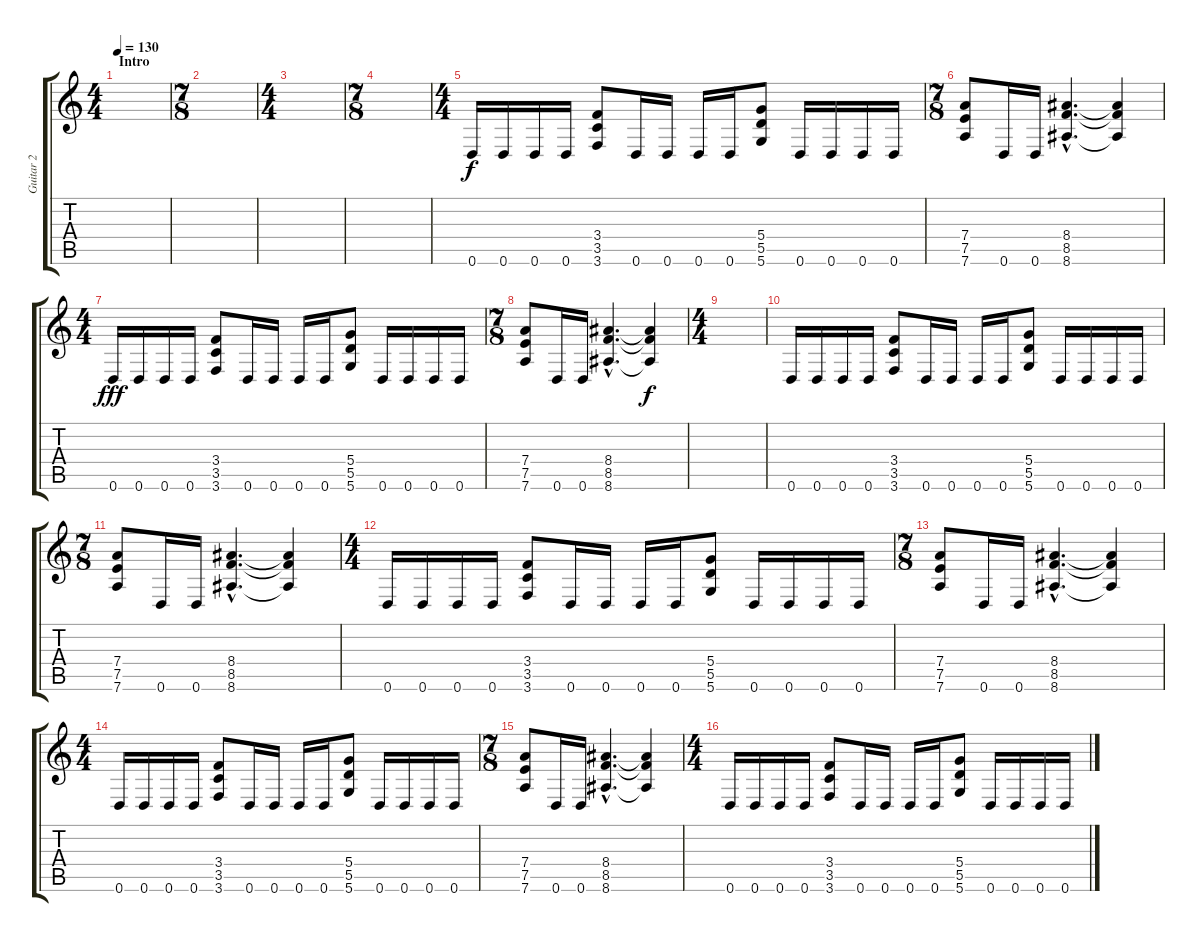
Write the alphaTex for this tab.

\track ("Guitar 2" "Guitar 2") {instrument overdrivenguitar}
\staff {score tabs}
\tuning (E4 B3 G3 D3 A2 D2) {hide}
\ts (4 4)
\section ("" "Intro")
\tempo 130
\clef g2
\ks c
|
\ts (7 8)
|
\ts (4 4)
|
\ts (7 8)
|
\ts (4 4)
0.6.16{balance 16} 0.6.16 0.6.16 0.6.16 (3.4 3.5 3.6).8 0.6.16 0.6.16 0.6.16 0.6.16 (5.4 5.5 5.6).8 0.6.16 0.6.16 0.6.16 0.6.16 |
\ts (7 8)
(7.4 7.5 7.6).8 0.6.16 0.6.16 (8.4{hac} 8.5{hac} 8.6{hac}).4{d} (8.4{t} 8.5{t} 8.6{t}).4{dy f} |
\ts (4 4)
0.6.16{dy fff} 0.6.16 0.6.16 0.6.16 (3.4 3.5 3.6).8 0.6.16 0.6.16 0.6.16 0.6.16 (5.4 5.5 5.6).8 0.6.16 0.6.16 0.6.16 0.6.16 |
\ts (7 8)
(7.4 7.5 7.6).8 0.6.16 0.6.16 (8.4{hac} 8.5{hac} 8.6{hac}).4{d} (8.4{t} 8.5{t} 8.6{t}).4{dy f} |
\ts (4 4)
|
0.6.16{balance 8} 0.6.16 0.6.16 0.6.16 (3.4 3.5 3.6).8 0.6.16 0.6.16 0.6.16 0.6.16 (5.4 5.5 5.6).8 0.6.16 0.6.16 0.6.16 0.6.16 |
\ts (7 8)
(7.4 7.5 7.6).8 0.6.16 0.6.16 (8.4{hac} 8.5{hac} 8.6{hac}).4{d} (8.4{t} 8.5{t} 8.6{t}).4 |
\ts (4 4)
0.6.16 0.6.16 0.6.16 0.6.16 (3.4 3.5 3.6).8 0.6.16 0.6.16 0.6.16 0.6.16 (5.4 5.5 5.6).8 0.6.16 0.6.16 0.6.16 0.6.16 |
\ts (7 8)
(7.4 7.5 7.6).8 0.6.16 0.6.16 (8.4{hac} 8.5{hac} 8.6{hac}).4{d} (8.4{t} 8.5{t} 8.6{t}).4 |
\ts (4 4)
0.6.16 0.6.16 0.6.16 0.6.16 (3.4 3.5 3.6).8 0.6.16 0.6.16 0.6.16 0.6.16 (5.4 5.5 5.6).8 0.6.16 0.6.16 0.6.16 0.6.16 |
\ts (7 8)
(7.4 7.5 7.6).8 0.6.16 0.6.16 (8.4{hac} 8.5{hac} 8.6{hac}).4{d} (8.4{t} 8.5{t} 8.6{t}).4 |
\ts (4 4)
0.6.16 0.6.16 0.6.16 0.6.16 (3.4 3.5 3.6).8 0.6.16 0.6.16 0.6.16 0.6.16 (5.4 5.5 5.6).8 0.6.16 0.6.16 0.6.16 0.6.16
